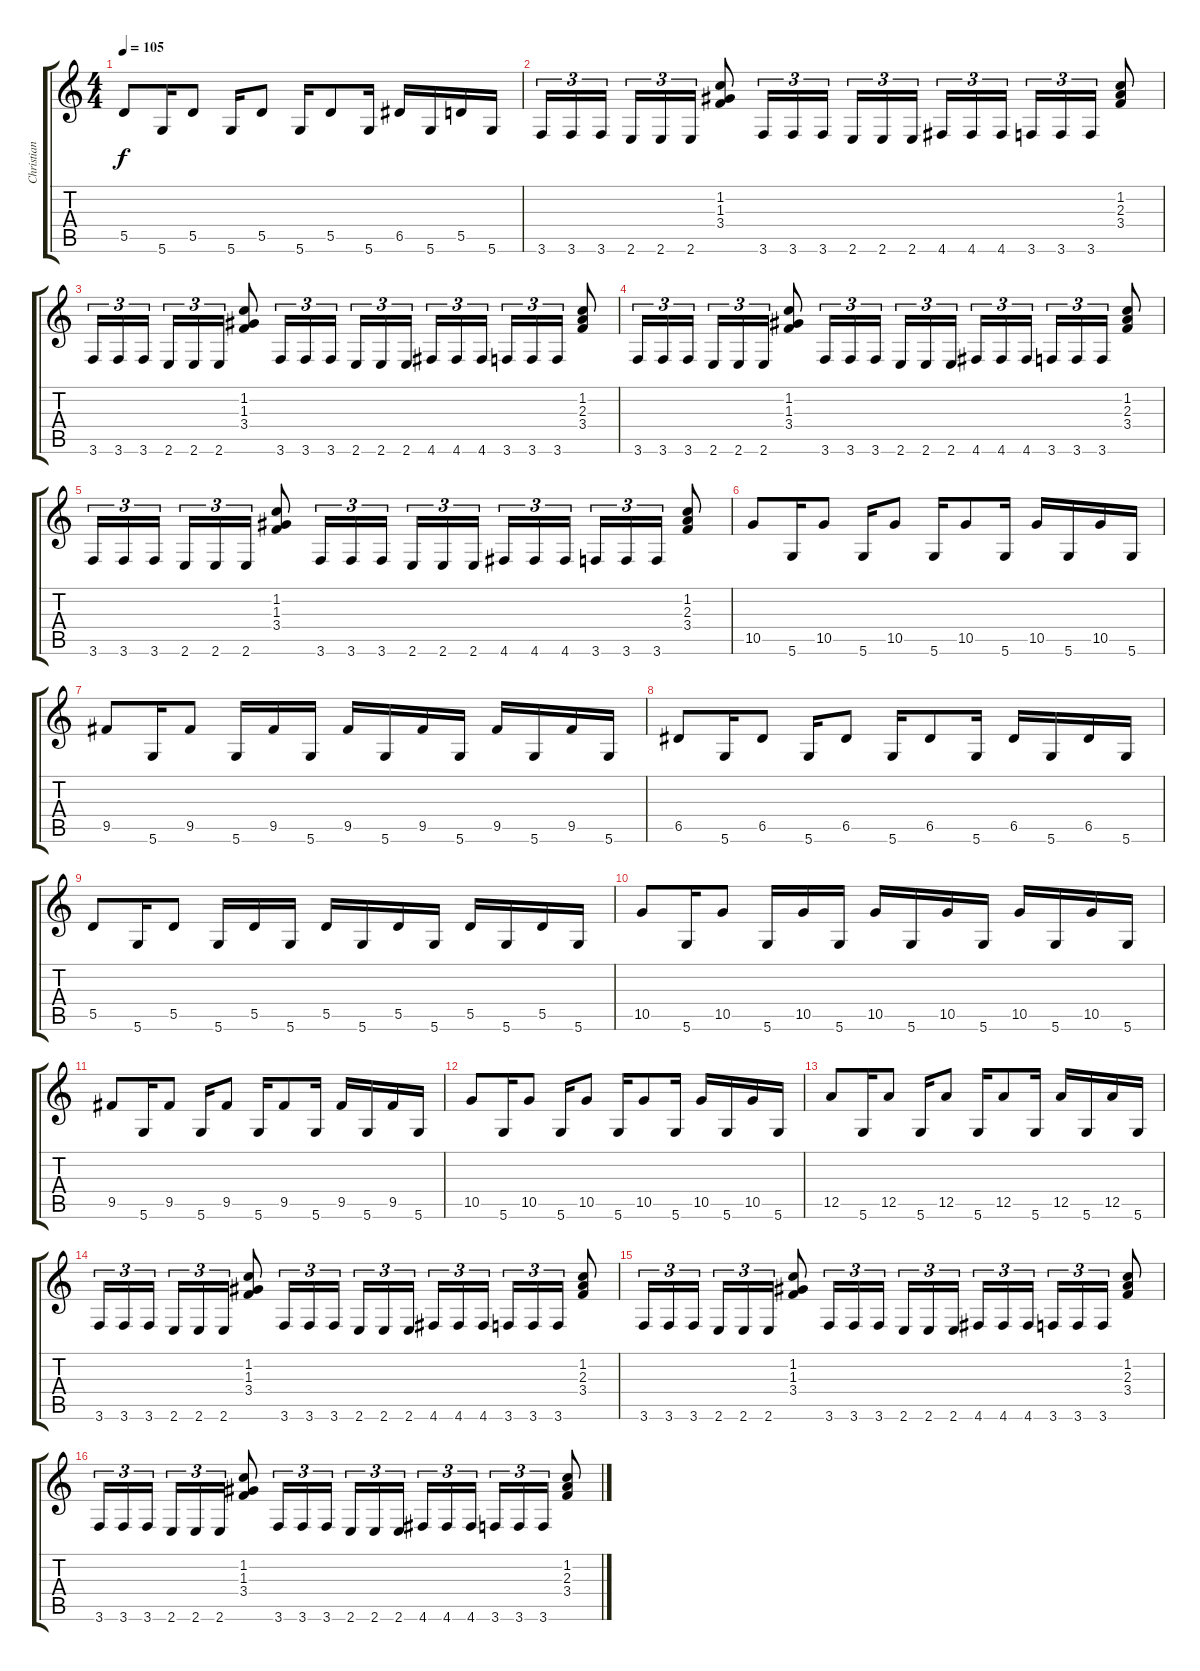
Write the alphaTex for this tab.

\track ("Christian Andreu" "Christian ") {instrument distortionguitar}
\staff {score tabs}
\tuning (E4 B3 G3 D3 A2 D2) {hide}
\ts (4 4)
\tempo 105
\clef g2
\ks c
5.5.8{dy f} 5.6.16 5.5.8 5.6.16 5.5.8 5.6.16 5.5.8 5.6.16 6.5.16 5.6.16 5.5.16 5.6.16 |
3.6.16{tu (3 2)} 3.6.16{tu (3 2)} 3.6.16{tu (3 2)} 2.6.16{tu (3 2)} 2.6.16{tu (3 2)} 2.6.16{tu (3 2)} (1.2 1.3 3.4).8 3.6.16{tu (3 2)} 3.6.16{tu (3 2)} 3.6.16{tu (3 2)} 2.6.16{tu (3 2)} 2.6.16{tu (3 2)} 2.6.16{tu (3 2)} 4.6.16{tu (3 2)} 4.6.16{tu (3 2)} 4.6.16{tu (3 2)} 3.6.16{tu (3 2)} 3.6.16{tu (3 2)} 3.6.16{tu (3 2)} (1.2 2.3 3.4).8 |
3.6.16{tu (3 2)} 3.6.16{tu (3 2)} 3.6.16{tu (3 2)} 2.6.16{tu (3 2)} 2.6.16{tu (3 2)} 2.6.16{tu (3 2)} (1.2 1.3 3.4).8 3.6.16{tu (3 2)} 3.6.16{tu (3 2)} 3.6.16{tu (3 2)} 2.6.16{tu (3 2)} 2.6.16{tu (3 2)} 2.6.16{tu (3 2)} 4.6.16{tu (3 2)} 4.6.16{tu (3 2)} 4.6.16{tu (3 2)} 3.6.16{tu (3 2)} 3.6.16{tu (3 2)} 3.6.16{tu (3 2)} (1.2 2.3 3.4).8 |
3.6.16{tu (3 2)} 3.6.16{tu (3 2)} 3.6.16{tu (3 2)} 2.6.16{tu (3 2)} 2.6.16{tu (3 2)} 2.6.16{tu (3 2)} (1.2 1.3 3.4).8 3.6.16{tu (3 2)} 3.6.16{tu (3 2)} 3.6.16{tu (3 2)} 2.6.16{tu (3 2)} 2.6.16{tu (3 2)} 2.6.16{tu (3 2)} 4.6.16{tu (3 2)} 4.6.16{tu (3 2)} 4.6.16{tu (3 2)} 3.6.16{tu (3 2)} 3.6.16{tu (3 2)} 3.6.16{tu (3 2)} (1.2 2.3 3.4).8 |
3.6.16{tu (3 2)} 3.6.16{tu (3 2)} 3.6.16{tu (3 2)} 2.6.16{tu (3 2)} 2.6.16{tu (3 2)} 2.6.16{tu (3 2)} (1.2 1.3 3.4).8 3.6.16{tu (3 2)} 3.6.16{tu (3 2)} 3.6.16{tu (3 2)} 2.6.16{tu (3 2)} 2.6.16{tu (3 2)} 2.6.16{tu (3 2)} 4.6.16{tu (3 2)} 4.6.16{tu (3 2)} 4.6.16{tu (3 2)} 3.6.16{tu (3 2)} 3.6.16{tu (3 2)} 3.6.16{tu (3 2)} (1.2 2.3 3.4).8 |
10.5.8 5.6.16 10.5.8 5.6.16 10.5.8 5.6.16 10.5.8 5.6.16 10.5.16 5.6.16 10.5.16 5.6.16 |
9.5.8 5.6.16 9.5.8 5.6.16 9.5.16 5.6.16 9.5.16 5.6.16 9.5.16 5.6.16 9.5.16 5.6.16 9.5.16 5.6.16 |
6.5.8 5.6.16 6.5.8 5.6.16 6.5.8 5.6.16 6.5.8 5.6.16 6.5.16 5.6.16 6.5.16 5.6.16 |
5.5.8 5.6.16 5.5.8 5.6.16 5.5.16 5.6.16 5.5.16 5.6.16 5.5.16 5.6.16 5.5.16 5.6.16 5.5.16 5.6.16 |
10.5.8 5.6.16 10.5.8 5.6.16 10.5.16 5.6.16 10.5.16 5.6.16 10.5.16 5.6.16 10.5.16 5.6.16 10.5.16 5.6.16 |
9.5.8 5.6.16 9.5.8 5.6.16 9.5.8 5.6.16 9.5.8 5.6.16 9.5.16 5.6.16 9.5.16 5.6.16 |
10.5.8 5.6.16 10.5.8 5.6.16 10.5.8 5.6.16 10.5.8 5.6.16 10.5.16 5.6.16 10.5.16 5.6.16 |
12.5.8 5.6.16 12.5.8 5.6.16 12.5.8 5.6.16 12.5.8 5.6.16 12.5.16 5.6.16 12.5.16 5.6.16 |
3.6.16{tu (3 2)} 3.6.16{tu (3 2)} 3.6.16{tu (3 2)} 2.6.16{tu (3 2)} 2.6.16{tu (3 2)} 2.6.16{tu (3 2)} (1.2 1.3 3.4).8 3.6.16{tu (3 2)} 3.6.16{tu (3 2)} 3.6.16{tu (3 2)} 2.6.16{tu (3 2)} 2.6.16{tu (3 2)} 2.6.16{tu (3 2)} 4.6.16{tu (3 2)} 4.6.16{tu (3 2)} 4.6.16{tu (3 2)} 3.6.16{tu (3 2)} 3.6.16{tu (3 2)} 3.6.16{tu (3 2)} (1.2 2.3 3.4).8 |
3.6.16{tu (3 2)} 3.6.16{tu (3 2)} 3.6.16{tu (3 2)} 2.6.16{tu (3 2)} 2.6.16{tu (3 2)} 2.6.16{tu (3 2)} (1.2 1.3 3.4).8 3.6.16{tu (3 2)} 3.6.16{tu (3 2)} 3.6.16{tu (3 2)} 2.6.16{tu (3 2)} 2.6.16{tu (3 2)} 2.6.16{tu (3 2)} 4.6.16{tu (3 2)} 4.6.16{tu (3 2)} 4.6.16{tu (3 2)} 3.6.16{tu (3 2)} 3.6.16{tu (3 2)} 3.6.16{tu (3 2)} (1.2 2.3 3.4).8 |
3.6.16{tu (3 2)} 3.6.16{tu (3 2)} 3.6.16{tu (3 2)} 2.6.16{tu (3 2)} 2.6.16{tu (3 2)} 2.6.16{tu (3 2)} (1.2 1.3 3.4).8 3.6.16{tu (3 2)} 3.6.16{tu (3 2)} 3.6.16{tu (3 2)} 2.6.16{tu (3 2)} 2.6.16{tu (3 2)} 2.6.16{tu (3 2)} 4.6.16{tu (3 2)} 4.6.16{tu (3 2)} 4.6.16{tu (3 2)} 3.6.16{tu (3 2)} 3.6.16{tu (3 2)} 3.6.16{tu (3 2)} (1.2 2.3 3.4).8
